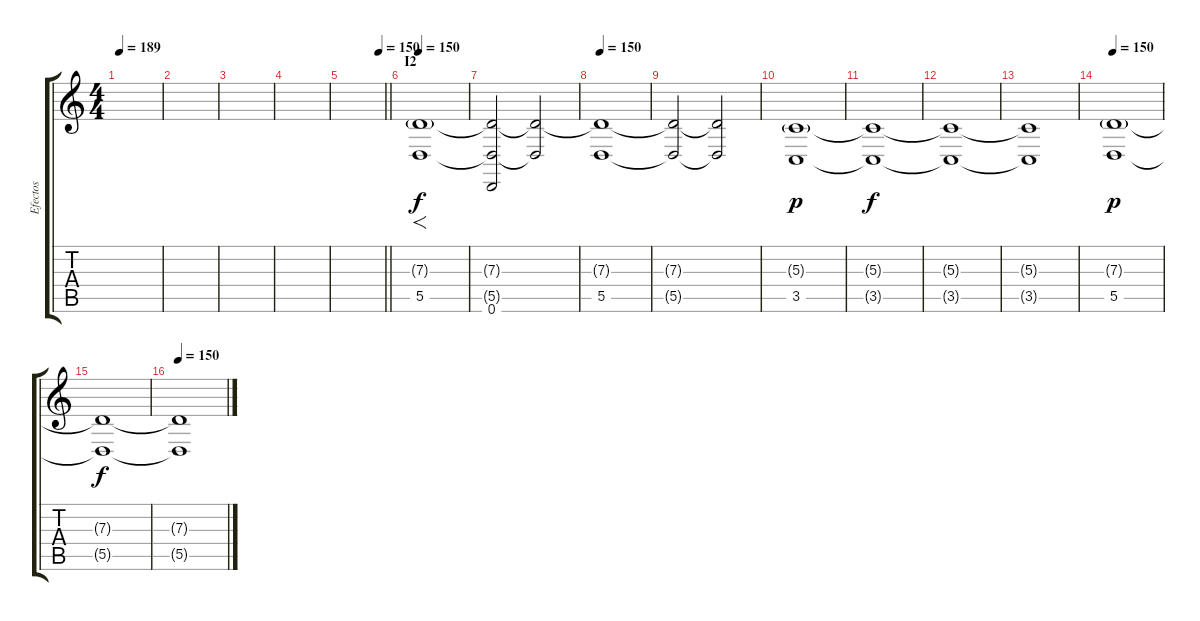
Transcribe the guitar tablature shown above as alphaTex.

\track ("Efectos" "Efectos") {instrument choiraahs}
\staff {score tabs}
\tuning (E4 B3 G3 D3 A2 D2) {hide}
\ts (4 4)
\tempo 189
\clef g2
\ks c
|
|
|
|
\tempo (150 0.875)
\barLineRight lightlight
|
\section ("" "I2")
\tempo 150
(7.3{g} 5.5).1{f} |
(7.3{t} 5.5{t} 0.6).2{dy f} (7.3{t} 5.5{t}).2 |
\tempo 150
(7.3{t} 5.5).1 |
(7.3{t} 5.5{t}).2 (7.3{t} 5.5{t}).2 |
(5.3{g} 3.5).1{dy p} |
(5.3{t} 3.5{t}).1{dy f} |
(5.3{t} 3.5{t}).1 |
(5.3{t} 3.5{t}).1 |
\tempo 150
(7.3{g} 5.5).1{dy p} |
(7.3{t} 5.5{t}).1{dy f} |
\tempo 150
(7.3{t} 5.5{t}).1
